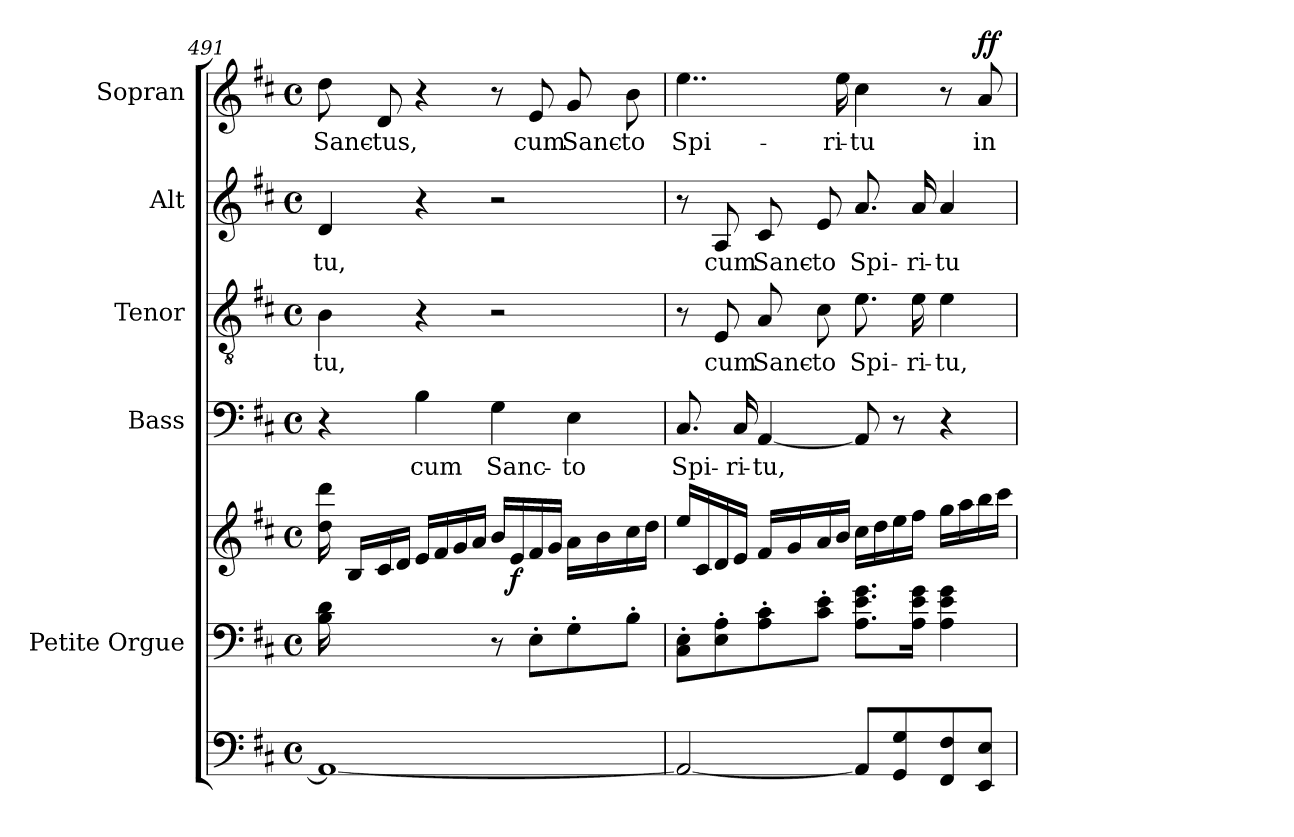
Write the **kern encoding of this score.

**kern	**kern	**kern	**dynam	**kern	**text	**kern	**text	**kern	**text	**kern	**text	**dynam
*part6	*part5	*part5	*part5	*part4	*part4	*part3	*part3	*part2	*part2	*part1	*part1	*part1
*staff7	*staff6	*staff5	*staff5/6	*staff4	*staff4	*staff3	*staff3	*staff2	*staff2	*staff1	*staff1	*staff1
*	*I"Petite Orgue	*	*	*I"Bass	*	*I"Tenor	*	*I"Alt	*	*I"Sopran	*	*
*	*I'Org. 1	*	*	*I'B.	*	*I'T.	*	*I'A.	*	*I'S.	*	*
!!LO:LB:g=z
*clefF4	*clefF4	*clefG2	*	*clefF4	*	*clefGv2	*	*clefG2	*	*clefG2	*	*
*k[f#c#]	*k[f#c#]	*k[f#c#]	*	*k[f#c#]	*	*k[f#c#]	*	*k[f#c#]	*	*k[f#c#]	*	*
*D:	*D:	*D:	*	*D:	*	*D:	*	*D:	*	*D:	*	*
*M4/4	*M4/4	*M4/4	*	*M4/4	*	*M4/4	*	*M4/4	*	*M4/4	*	*
*met(c)	*met(c)	*met(c)	*	*met(c)	*	*met(c)	*	*met(c)	*	*met(c)	*	*
=491	=491	=491	=491	=491	=491	=491	=491	=491	=491	=491	=491	=491
!	!	!	!	!	!	!	!LO:LY:b	!	!LO:LY:b	!	!LO:LY:b	!
1AA_	16B\ 16d\	16dd\ 16ddd\	.	4r	.	4B\	-tu,	4d/	-tu,	8dd\	Sanc-	.
.	8.ryy	16B/LL	.	.	.	.	.	.	.	.	.	.
!	!	!	!	!	!	!	!	!	!	!	!LO:LY:b	!
.	.	16c#/	.	.	.	.	.	.	.	8d/	-tus,	.
.	.	16d/JJ	.	.	.	.	.	.	.	.	.	.
!	!	!	!	!	!LO:LY:b	!	!	!	!	!	!	!
.	4ryy	16e/LL	.	4B\	cum	4r	.	4r	.	4r	.	.
.	.	16f#/	.	.	.	.	.	.	.	.	.	.
.	.	16g/	.	.	.	.	.	.	.	.	.	.
.	.	16a/JJ	.	.	.	.	.	.	.	.	.	.
!	!	!	!	!	!LO:LY:b	!	!	!	!	!	!	!
.	8r	16b/LL	.	4G\	Sanc-	2r	.	2r	.	8r	.	.
!	!	!	!LO:DY:b	!	!	!	!	!	!	!	!	!
.	.	16e/	f	.	.	.	.	.	.	.	.	.
!	!	!	!	!	!	!	!	!	!	!	!LO:LY:b	!
.	8E'>\L	16f#/	.	.	.	.	.	.	.	8e/	cum	.
.	.	16g/JJ	.	.	.	.	.	.	.	.	.	.
!	!	!	!	!	!LO:LY:b	!	!	!	!	!	!LO:LY:b	!
.	8G'>\	16a\LL	.	4E\	-to	.	.	.	.	8g/	Sanc-	.
.	.	16b\	.	.	.	.	.	.	.	.	.	.
!	!	!	!	!	!	!	!	!	!	!	!LO:LY:b	!
.	8B'>\J	16cc#\	.	.	.	.	.	.	.	8b\	-to	.
.	.	16dd\JJ	.	.	.	.	.	.	.	.	.	.
=492	=492	=492	=492	=492	=492	=492	=492	=492	=492	=492	=492	=492
!	!	!	!	!	!LO:LY:b	!	!	!	!	!	!LO:LY:b	!
2AA/_	8C#\'> 8E\'>L	16ee/LL	.	8.C#/	Spi-	8r	.	8r	.	4..ee\	Spi-	.
.	.	16c#/	.	.	.	.	.	.	.	.	.	.
!	!	!	!	!	!	!	!LO:LY:b	!	!LO:LY:b	!	!	!
.	8E\'> 8A\'>	16d/	.	.	.	8E/	cum	8A/	cum	.	.	.
!	!	!	!	!	!LO:LY:b	!	!	!	!	!	!	!
.	.	16e/JJ	.	16C#/	-ri-	.	.	.	.	.	.	.
!	!	!	!	!	!LO:LY:b	!	!LO:LY:b	!	!LO:LY:b	!	!	!
.	8A\'> 8c#\'>	16f#/LL	.	[4AA/	-tu,	8A/	Sanc-	8c#/	Sanc-	.	.	.
.	.	16g/	.	.	.	.	.	.	.	.	.	.
!	!	!	!	!	!	!	!LO:LY:b	!	!LO:LY:b	!	!	!
.	8c#\'> 8e\'>J	16a/	.	.	.	8c#\	-to	8e/	-to	.	.	.
!	!	!	!	!	!	!	!	!	!	!	!LO:LY:b	!
.	.	16b/JJ	.	.	.	.	.	.	.	16ee\	-ri-	.
!	!	!	!	!	!	!	!LO:LY:b	!	!LO:LY:b	!	!LO:LY:b	!
8AA/L]	8.A\ 8.e\ 8.g\L	16cc#\LL	.	8AA/]	.	8.e\	Spi-	8.a/	Spi-	4cc#\	-tu	.
.	.	16dd\	.	.	.	.	.	.	.	.	.	.
8GG/ 8G/	.	16ee\	.	8r	.	.	.	.	.	.	.	.
!	!	!	!	!	!	!	!LO:LY:b	!	!LO:LY:b	!	!	!
.	16A\ 16e\ 16g\Jk	16ff#\JJ	.	.	.	16e\	-ri-	16a/	-ri-	.	.	.
!	!	!	!	!	!	!	!LO:LY:b	!	!LO:LY:b	!	!	!
8FF#/ 8F#/	4A\ 4e\ 4g\	16gg\LL	.	4r	.	4e\	-tu,	4a/	-tu	8r	.	.
.	.	16aa\	.	.	.	.	.	.	.	.	.	.
!	!	!	!	!	!	!	!	!	!	!	!LO:LY:b	!LO:DY:a
8EE/ 8E/J	.	16bb\	.	.	.	.	.	.	.	8a/	in	ff
.	.	16ccc#\JJ	.	.	.	.	.	.	.	.	.	.
=	=	=	=	=	=	=	=	=	=	=	=	=
*-	*-	*-	*-	*-	*-	*-	*-	*-	*-	*-	*-	*-
